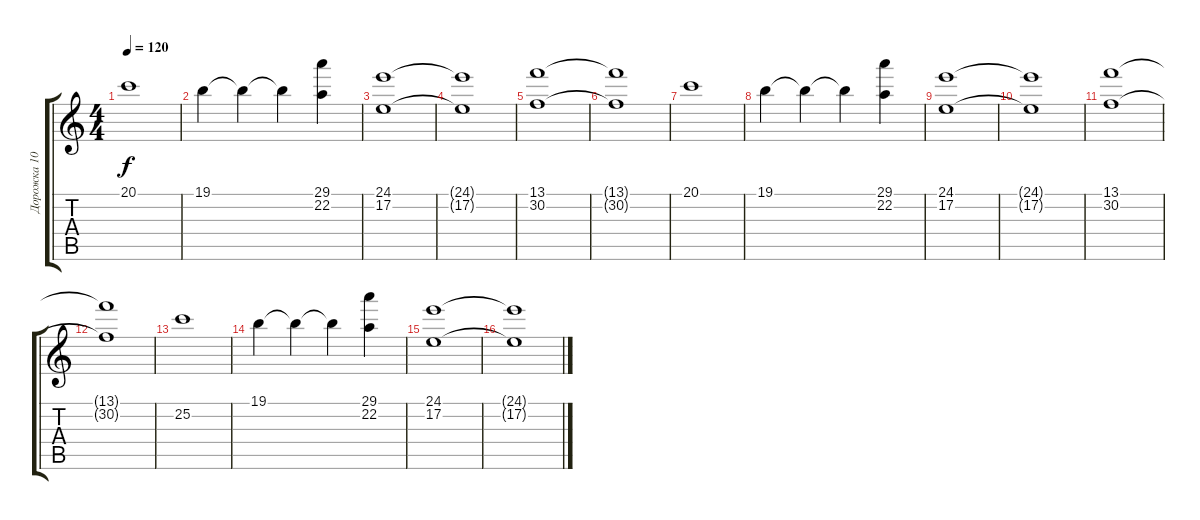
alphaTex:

\track ("Дорожка 10" "Дорожка 10") {instrument stringensemble1}
\staff {score tabs}
\tuning (E4 B3 G3 D3 A2 E2) {hide}
\ts (4 4)
\tempo 120
\clef g2
\ks c
20.1.1{dy f} |
19.1.4 19.1{t}.4 19.1{t}.4 (29.1 22.2).4 |
(24.1 17.2).1 |
(24.1{t} 17.2{t}).1 |
(13.1 30.2).1 |
(13.1{t} 30.2{t}).1 |
20.1.1 |
19.1.4 19.1{t}.4 19.1{t}.4 (29.1 22.2).4 |
(24.1 17.2).1 |
(24.1{t} 17.2{t}).1 |
(13.1 30.2).1 |
(13.1{t} 30.2{t}).1 |
25.2.1 |
19.1.4 19.1{t}.4 19.1{t}.4 (29.1 22.2).4 |
(24.1 17.2).1 |
(24.1{t} 17.2{t}).1
